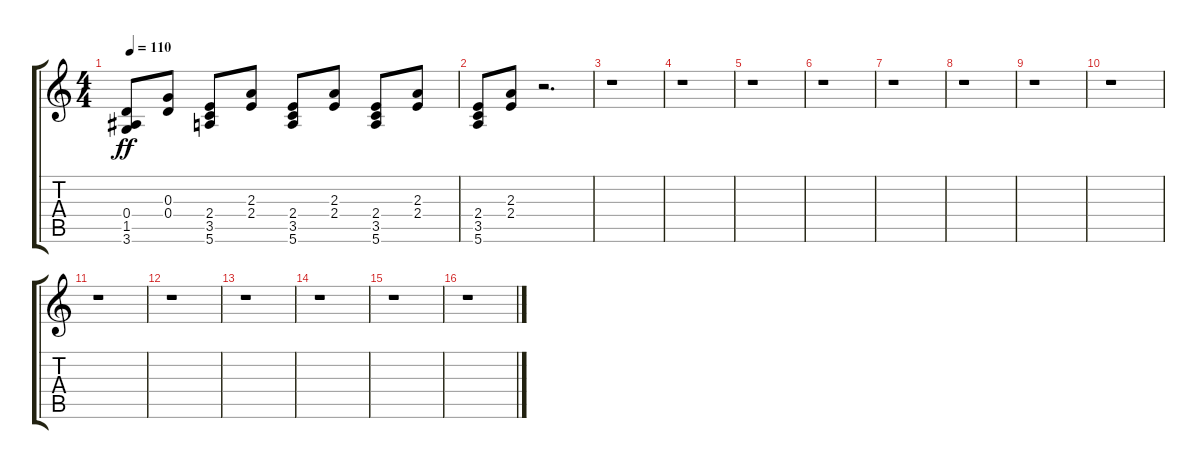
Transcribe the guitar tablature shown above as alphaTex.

\track "" {instrument electricbassfinger}
\staff {score tabs}
\tuning (E4 B3 G3 D3 A2 E2) {hide}
\ts (4 4)
\tempo 110
\clef g2
\ks c
(0.4 1.5 3.6).8{dy ff} (0.3 0.4).8 (2.4 3.5 5.6).8 (2.3 2.4).8 (2.4 3.5 5.6).8 (2.3 2.4).8 (2.4 3.5 5.6).8 (2.3 2.4).8 |
(2.4 3.5 5.6).8 (2.3 2.4).8 r.2{d} |
r.1 |
r.1 |
r.1 |
r.1 |
r.1 |
r.1 |
r.1 |
r.1 |
r.1 |
r.1 |
r.1 |
r.1 |
r.1 |
r.1
